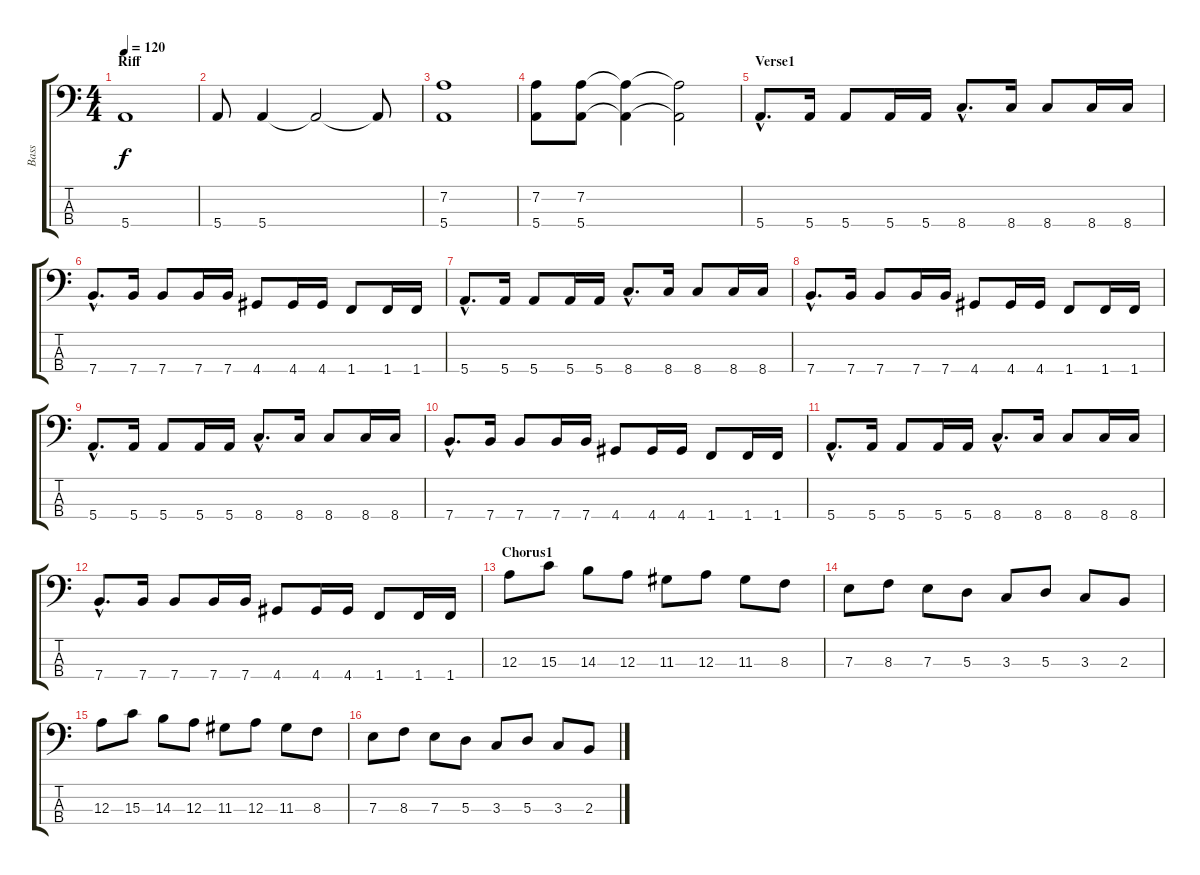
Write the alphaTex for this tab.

\track ("Bass" "Bass") {instrument electricbassfinger}
\staff {score tabs}
\tuning (G2 D2 A1 E1) {hide}
\ts (4 4)
\section ("" "Riff")
\tempo 120
\clef f4
\ks c
5.4.1{dy f instrument electricbassfinger} |
5.4.8 5.4.4 5.4{t}.2 5.4{t}.8 |
(7.2 5.4).1 |
(7.2 5.4).8 (7.2 5.4).8 (7.2{t} 5.4{t}).4 (7.2{t} 5.4{t}).2 |
\section ("" "Verse1")
5.4{hac}.8{d} 5.4.16 5.4.8 5.4.16 5.4.16 8.4{hac}.8{d} 8.4.16 8.4.8 8.4.16 8.4.16 |
7.4{hac}.8{d} 7.4.16 7.4.8 7.4.16 7.4.16 4.4.8 4.4.16 4.4.16 1.4.8 1.4.16 1.4.16 |
5.4{hac}.8{d} 5.4.16 5.4.8 5.4.16 5.4.16 8.4{hac}.8{d} 8.4.16 8.4.8 8.4.16 8.4.16 |
7.4{hac}.8{d} 7.4.16 7.4.8 7.4.16 7.4.16 4.4.8 4.4.16 4.4.16 1.4.8 1.4.16 1.4.16 |
5.4{hac}.8{d} 5.4.16 5.4.8 5.4.16 5.4.16 8.4{hac}.8{d} 8.4.16 8.4.8 8.4.16 8.4.16 |
7.4{hac}.8{d} 7.4.16 7.4.8 7.4.16 7.4.16 4.4.8 4.4.16 4.4.16 1.4.8 1.4.16 1.4.16 |
5.4{hac}.8{d} 5.4.16 5.4.8 5.4.16 5.4.16 8.4{hac}.8{d} 8.4.16 8.4.8 8.4.16 8.4.16 |
7.4{hac}.8{d} 7.4.16 7.4.8 7.4.16 7.4.16 4.4.8 4.4.16 4.4.16 1.4.8 1.4.16 1.4.16 |
\section ("" "Chorus1")
12.3.8 15.3.8 14.3.8 12.3.8 11.3.8 12.3.8 11.3.8 8.3.8 |
7.3.8 8.3.8 7.3.8 5.3.8 3.3.8 5.3.8 3.3.8 2.3.8 |
12.3.8 15.3.8 14.3.8 12.3.8 11.3.8 12.3.8 11.3.8 8.3.8 |
7.3.8 8.3.8 7.3.8 5.3.8 3.3.8 5.3.8 3.3.8 2.3.8
